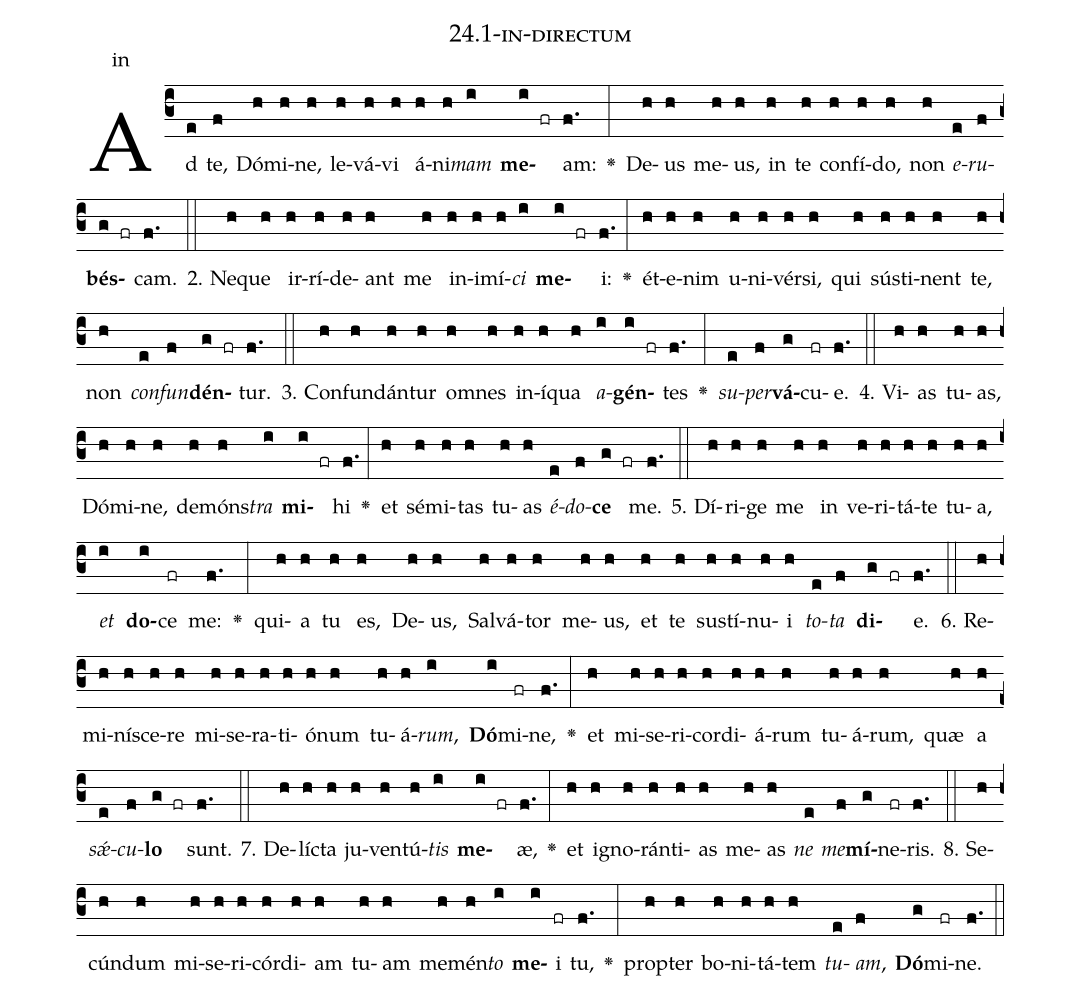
name: 24.1-in-directum;
annotation: in;
%%
(c3)Ad(e) te,(f) Dó(h)mi(h)ne,(h) le(h)vá(h)vi(h) á(h)ni(h)<i>mam</i>(i) <b>me</b>(i fr)am:(f.) <v>\greheightstar</v>(:) De(h)us(h) me(h)us,(h) in(h) te(h) con(h)fí(h)do,(h) non(h) <i>e</i>(e)<i>ru</i>(f)<b>bés</b>(g fr)cam.(f.) (::)
2. Ne(h)que(h) ir(h)rí(h)de(h)ant(h) me(h) in(h)i(h)mí(h)<i>ci</i>(i) <b>me</b>(i fr)i:(f.) <v>\greheightstar</v>(:) ét(h)e(h)nim(h) u(h)ni(h)vér(h)si,(h) qui(h) sús(h)ti(h)nent(h) te,(h) non(h) <i>con</i>(e)<i>fun</i>(f)<b>dén</b>(g fr)tur.(f.) (::)
3. Con(h)fun(h)dán(h)tur(h) om(h)nes(h) in(h)í(h)qua(h) <i>a</i>(i)<b>gén</b>(i fr)tes(f.) <v>\greheightstar</v>(:) <i>su</i>(e)<i>per</i>(f)<b>vá</b>(g)cu(fr)e.(f.) (::)
4. Vi(h)as(h) tu(h)as,(h) Dó(h)mi(h)ne,(h) de(h)móns(h)<i>tra</i>(i) <b>mi</b>(i fr)hi(f.) <v>\greheightstar</v>(:) et(h) sé(h)mi(h)tas(h) tu(h)as(h) <i>é</i>(e)<i>do</i>(f)<b>ce</b>(g fr) me.(f.) (::)
5. Dí(h)ri(h)ge(h) me(h) in(h) ve(h)ri(h)tá(h)te(h) tu(h)a,(h) <i>et</i>(i) <b>do</b>(i)ce(fr) me:(f.) <v>\greheightstar</v>(:) qui(h)a(h) tu(h) es,(h) De(h)us,(h) Sal(h)vá(h)tor(h) me(h)us,(h) et(h) te(h) sus(h)tí(h)nu(h)i(h) <i>to</i>(e)<i>ta</i>(f) <b>di</b>(g fr)e.(f.) (::)
6. Re(h)mi(h)ní(h)sce(h)re(h) mi(h)se(h)ra(h)ti(h)ó(h)num(h) tu(h)á(h)<i>rum</i>,(i) <b>Dó</b>(i)mi(fr)ne,(f.) <v>\greheightstar</v>(:) et(h) mi(h)se(h)ri(h)cor(h)di(h)á(h)rum(h) tu(h)á(h)rum,(h) quæ(h) a(h) <i>sǽ</i>(e)<i>cu</i>(f)<b>lo</b>(g fr) sunt.(f.) (::)
7. De(h)líc(h)ta(h) ju(h)ven(h)tú(h)<i>tis</i>(i) <b>me</b>(i fr)æ,(f.) <v>\greheightstar</v>(:) et(h) i(h)gno(h)rán(h)ti(h)as(h) me(h)as(h) <i>ne</i>(e) <i>me</i>(f)<b>mí</b>(g)ne(fr)ris.(f.) (::)
8. Se(h)cún(h)dum(h) mi(h)se(h)ri(h)cór(h)di(h)am(h) tu(h)am(h) me(h)mén(h)<i>to</i>(i) <b>me</b>(i)i(fr) tu,(f.) <v>\greheightstar</v>(:) prop(h)ter(h) bo(h)ni(h)tá(h)tem(h) <i>tu</i>(e)<i>am</i>,(f) <b>Dó</b>(g)mi(fr)ne.(f.) (::)
